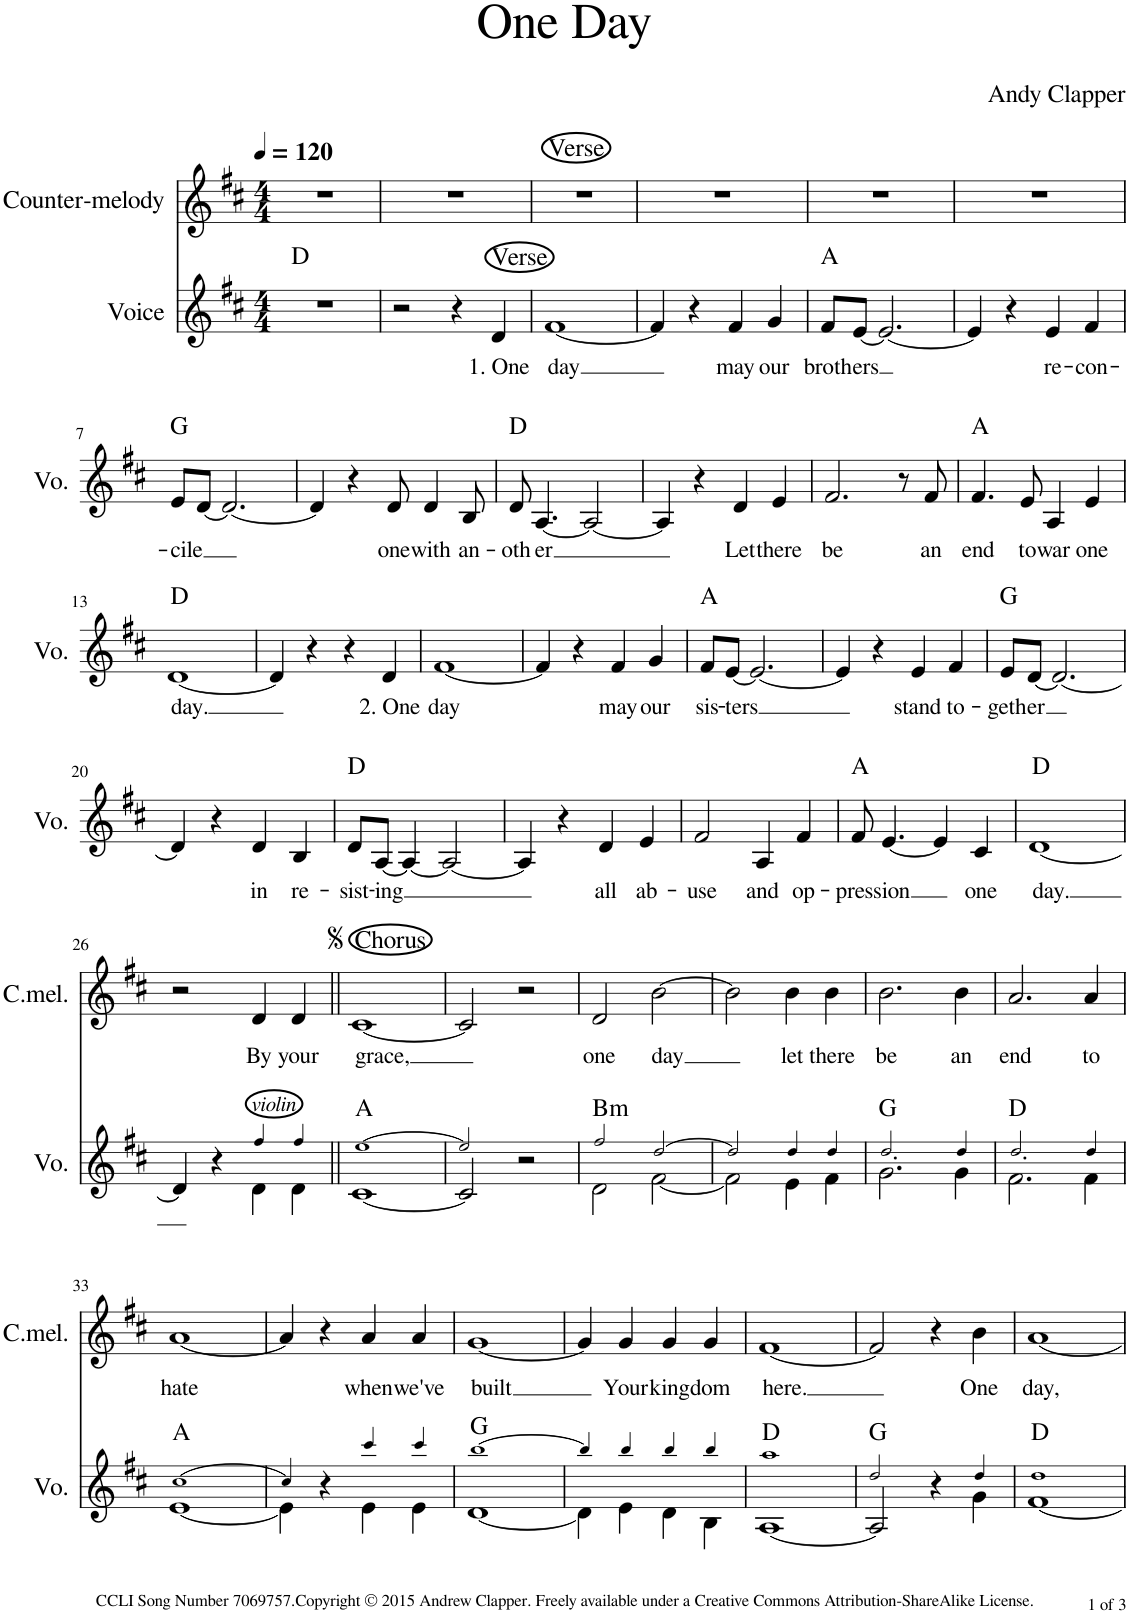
**kern	**text	**harte	**kern	**text
*part2	*part2	*part2	*part1	*part1
*staff2	*staff2	*	*staff1	*staff1
*I"Voice	*	*	*I"Counter-melody	*
*I'Vo.	*	*	*I'C.mel.	*
*clefG2	*	*	*clefG2	*
*k[f#c#]	*	*	*k[f#c#]	*
*M4/4	*	*	*M4/4	*
*MM120	*	*	*MM120	*
=1	=1	=1	=1	=1
1r	.	D:maj	1r	.
=2	=2	=2	=2	=2
2r	.	.	1r	.
4r	.	.	.	.
!LO:TX:a:t=Verse	!	!	!	!
!	!LO:LY:b	!	!	!
4d/	1. One	.	.	.
=3	=3	=3	=3	=3
!	!	!	!LO:TX:a:t=Verse	!
!	!LO:LY:b	!	!	!
[1f#	day	.	1r	.
=4	=4	=4	=4	=4
4f#/]	.	.	1r	.
4r	.	.	.	.
!	!LO:LY:b	!	!	!
4f#/	may	.	.	.
!	!LO:LY:b	!	!	!
4g/	our	.	.	.
=5	=5	=5	=5	=5
!	!LO:LY:b	!	!	!
8f#/L	broth-	A:maj	1r	.
!	!LO:LY:b	!	!	!
[8e/J	-ers	.	.	.
2.e/_	.	.	.	.
=6	=6	=6	=6	=6
4e/]	.	.	1r	.
4r	.	.	.	.
!	!LO:LY:b	!	!	!
4e/	re-	.	.	.
!	!LO:LY:b	!	!	!
4f#/	-con-	.	.	.
!!LO:LB:g=z
=7	=7	=7	=7	=7
!	!LO:LY:b	!	!	!
8e/L	-cile	G:maj	1r	.
[8d/J	.	.	.	.
2.d/_	.	.	.	.
=8	=8	=8	=8	=8
4d/]	.	.	1r	.
4r	.	.	.	.
!	!LO:LY:b	!	!	!
8d/	one	.	.	.
!	!LO:LY:b	!	!	!
4d/	with	.	.	.
!	!LO:LY:b	!	!	!
8B/	an-	.	.	.
=9	=9	=9	=9	=9
!	!LO:LY:b	!	!	!
8d/	-oth-	D:maj	1r	.
!	!LO:LY:b	!	!	!
[4.A/	-er	.	.	.
2A/_	.	.	.	.
=10	=10	=10	=10	=10
4A/]	.	.	1r	.
4r	.	.	.	.
!	!LO:LY:b	!	!	!
4d/	Let	.	.	.
!	!LO:LY:b	!	!	!
4e/	there	.	.	.
=11	=11	=11	=11	=11
!	!LO:LY:b	!	!	!
2.f#/	be	.	1r	.
8r	.	.	.	.
!	!LO:LY:b	!	!	!
8f#/	an	.	.	.
=12	=12	=12	=12	=12
!	!LO:LY:b	!	!	!
4.f#/	end	A:maj	1r	.
!	!LO:LY:b	!	!	!
8e/	to	.	.	.
!	!LO:LY:b	!	!	!
4A/	war	.	.	.
!	!LO:LY:b	!	!	!
4e/	one	.	.	.
!!LO:LB:g=z
=13	=13	=13	=13	=13
!	!LO:LY:b	!	!	!
[1d	day.	D:maj	1r	.
=14	=14	=14	=14	=14
4d/]	.	.	1r	.
4r	.	.	.	.
4r	.	.	.	.
!	!LO:LY:b	!	!	!
4d/	2. One	.	.	.
=15	=15	=15	=15	=15
!	!LO:LY:b	!	!	!
[1f#	day	.	1r	.
=16	=16	=16	=16	=16
4f#/]	.	.	1r	.
4r	.	.	.	.
!	!LO:LY:b	!	!	!
4f#/	may	.	.	.
!	!LO:LY:b	!	!	!
4g/	our	.	.	.
=17	=17	=17	=17	=17
!	!LO:LY:b	!	!	!
8f#/L	sis-	A:maj	1r	.
!	!LO:LY:b	!	!	!
[8e/J	-ters	.	.	.
2.e/_	.	.	.	.
=18	=18	=18	=18	=18
4e/]	.	.	1r	.
4r	.	.	.	.
!	!LO:LY:b	!	!	!
4e/	stand	.	.	.
!	!LO:LY:b	!	!	!
4f#/	to-	.	.	.
=19	=19	=19	=19	=19
!	!LO:LY:b	!	!	!
8e/L	-geth-	G:maj	1r	.
!	!LO:LY:b	!	!	!
[8d/J	-er	.	.	.
2.d/_	.	.	.	.
!!LO:LB:g=z
=20	=20	=20	=20	=20
4d/]	.	.	1r	.
4r	.	.	.	.
!	!LO:LY:b	!	!	!
4d/	in	.	.	.
!	!LO:LY:b	!	!	!
4B/	re-	.	.	.
=21	=21	=21	=21	=21
!	!LO:LY:b	!	!	!
8d/L	-sist-	D:maj	1r	.
!	!LO:LY:b	!	!	!
[8A/J	-ing	.	.	.
4A/_	.	.	.	.
2A/_	.	.	.	.
=22	=22	=22	=22	=22
4A/]	.	.	1r	.
4r	.	.	.	.
!	!LO:LY:b	!	!	!
4d/	all	.	.	.
!	!LO:LY:b	!	!	!
4e/	ab-	.	.	.
=23	=23	=23	=23	=23
!	!LO:LY:b	!	!	!
2f#/	-use	.	1r	.
!	!LO:LY:b	!	!	!
4A/	and	.	.	.
!	!LO:LY:b	!	!	!
4f#/	op-	.	.	.
=24	=24	=24	=24	=24
!	!LO:LY:b	!	!	!
8f#/	-press-	A:maj	1r	.
!	!LO:LY:b	!	!	!
[4.e/	-ion	.	.	.
4e/]	.	.	.	.
!	!LO:LY:b	!	!	!
4c#/	one	.	.	.
=25	=25	=25	=25	=25
!	!LO:LY:b	!	!	!
[1d	day.	D:maj	1r	.
!!LO:LB:g=z
=26	=26	=26	=26	=26
*^	*	*	*	*
4d/]	2ryy	.	.	2r	.
4r	.	.	.	.	.
!LO:TX:a:i:t=violin	!	!	!	!	!
!	!	!	!	!	!LO:LY:b
4d\	4ff#/	.	.	4d/	By
!	!	!	!	!	!LO:LY:b
4d\	4ff#/	.	.	4d/	your
=27||	=27||	=27||	=27||	=27||	=27||
!	!	!	!	!LO:TX:a:t=Chorus	!
!	!	!	!	!	!LO:LY:b
[1c#	1ee	.	A:maj	[1c#	grace,
=28	=28	=28	=28	=28	=28
2c#/]	2ee/	.	.	2c#/]	.
2r	2ryy	.	.	2r	.
=29	=29	=29	=29	=29	=29
!	!	!	!LO:H:kt=m	!	!LO:LY:b
2d\	2ff#/	.	B:min	2d/	one
!	!	!	!	!	!LO:LY:b
[2f#\	2dd/	.	.	[2b\	day
=30	=30	=30	=30	=30	=30
2f#\]	2dd/	.	.	2b\]	.
!	!	!	!	!	!LO:LY:b
4e\	4dd/	.	.	4b\	let
!	!	!	!	!	!LO:LY:b
4f#\	4dd/	.	.	4b\	there
=31	=31	=31	=31	=31	=31
!	!	!	!	!	!LO:LY:b
2.g\	2.dd/	.	G:maj	2.b\	be
!	!	!	!	!	!LO:LY:b
4g\	4dd/	.	.	4b\	an
=32	=32	=32	=32	=32	=32
!	!	!	!	!	!LO:LY:b
2.f#\	2.dd/	.	D:maj	2.a/	end
!	!	!	!	!	!LO:LY:b
4f#\	4dd/	.	.	4a/	to
!!LO:LB:g=z
=33	=33	=33	=33	=33	=33
!	!	!	!	!	!LO:LY:b
[1e	1cc#	.	A:maj	[1a	hate
=34	=34	=34	=34	=34	=34
4e\]	4cc#/	.	.	4a/]	.
4r	4ryy	.	.	4r	.
!	!	!	!	!	!LO:LY:b
4e\	4ccc#/	.	.	4a/	when
!	!	!	!	!	!LO:LY:b
4e\	4ccc#/	.	.	4a/	we've
=35	=35	=35	=35	=35	=35
!	!	!	!	!	!LO:LY:b
[<1d	1bb	.	G:maj	[1g	built
=36	=36	=36	=36	=36	=36
4d\]	4bb/	.	.	4g/]	.
!	!	!	!	!	!LO:LY:b
4e\	4bb/	.	.	4g/	Your
!	!	!	!	!	!LO:LY:b
4d\	4bb/	.	.	4g/	king-
!	!	!	!	!	!LO:LY:b
4B\	4bb/	.	.	4g/	-dom
=37	=37	=37	=37	=37	=37
!	!	!	!	!	!LO:LY:b
[<1A	1aa	.	D:maj	[1f#	here.
=38	=38	=38	=38	=38	=38
2A/]	2dd/	.	G:maj	2f#/]	.
4r	4ryy	.	.	4r	.
!	!	!	!	!	!LO:LY:b
4g\	4dd/	.	.	4b\	One
=39	=39	=39	=39	=39	=39
!	!	!	!	!	!LO:LY:b
[<1f#	1dd	.	D:maj	[1a	day,
*v	*v	*	*	*	*
=	=	=	=	=
*-	*-	*-	*-	*-
